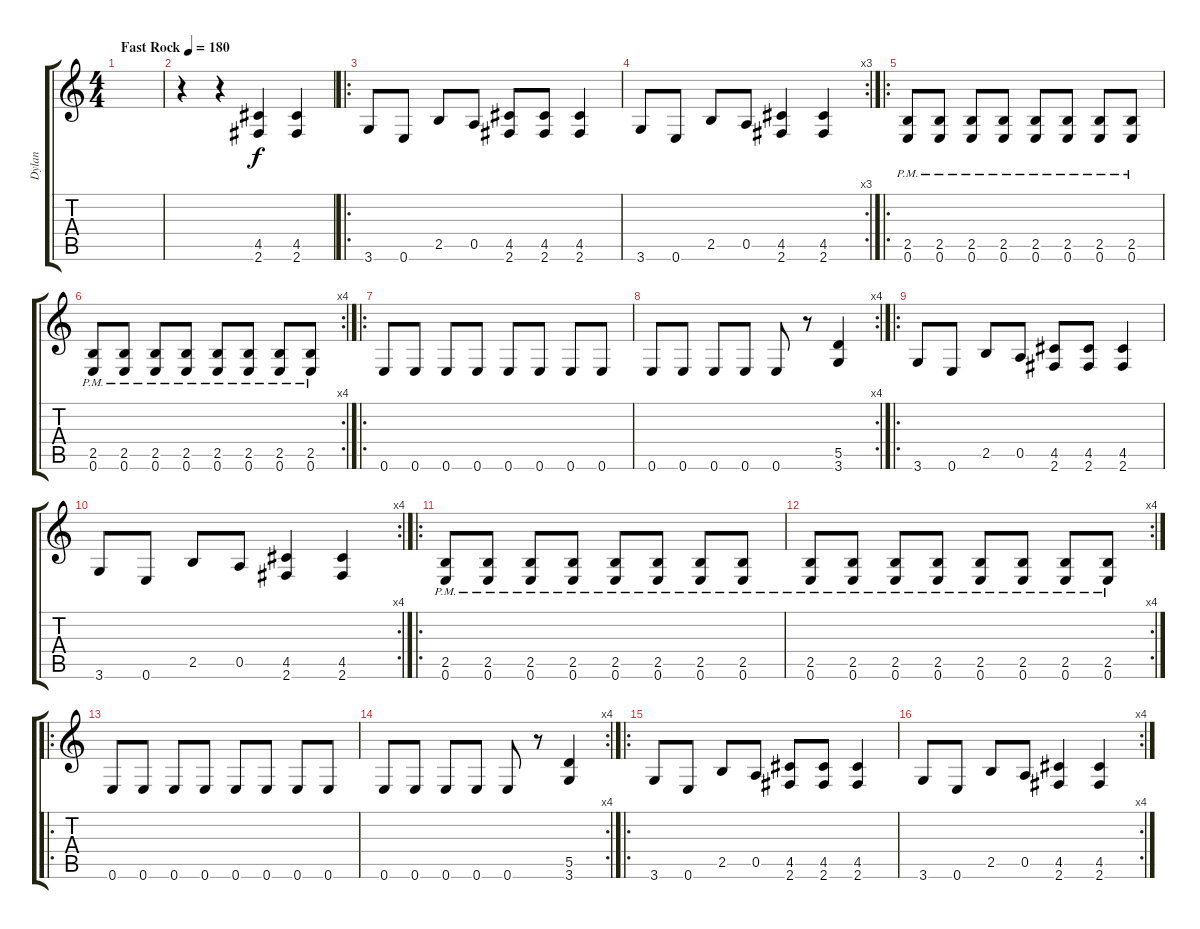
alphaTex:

\track ("Dylan" "Dylan") {instrument distortionguitar}
\staff {score tabs}
\tuning (E4 B3 G3 D3 A2 E2) {hide}
\ts (4 4)
\tempo (180 "Fast Rock")
\clef g2
\ks c
|
r.4 r.4 (4.5 2.6).4 (4.5 2.6).4 |
\ro
3.6.8 0.6.8 2.5.8 0.5.8 (4.5 2.6).8 (4.5 2.6).8 (4.5 2.6).4 |
\rc 3
3.6.8 0.6.8 2.5.8 0.5.8 (4.5 2.6).4 (4.5 2.6).4 |
\ro
(2.5{pm} 0.6{pm}).8 (2.5{pm} 0.6{pm}).8 (2.5{pm} 0.6{pm}).8 (2.5{pm} 0.6{pm}).8 (2.5{pm} 0.6{pm}).8 (2.5{pm} 0.6{pm}).8 (2.5{pm} 0.6{pm}).8 (2.5{pm} 0.6{pm}).8 |
\rc 4
(2.5{pm} 0.6{pm}).8 (2.5{pm} 0.6{pm}).8 (2.5{pm} 0.6{pm}).8 (2.5{pm} 0.6{pm}).8 (2.5{pm} 0.6{pm}).8 (2.5{pm} 0.6{pm}).8 (2.5{pm} 0.6{pm}).8 (2.5{pm} 0.6{pm}).8 |
\ro
0.6.8 0.6.8 0.6.8 0.6.8 0.6.8 0.6.8 0.6.8 0.6.8 |
\rc 4
0.6.8 0.6.8 0.6.8 0.6.8 0.6.8 r.8 (5.5 3.6).4 |
\ro
3.6.8 0.6.8 2.5.8 0.5.8 (4.5 2.6).8 (4.5 2.6).8 (4.5 2.6).4 |
\rc 4
3.6.8 0.6.8 2.5.8 0.5.8 (4.5 2.6).4 (4.5 2.6).4 |
\ro
(2.5{pm} 0.6{pm}).8 (2.5{pm} 0.6{pm}).8 (2.5{pm} 0.6{pm}).8 (2.5{pm} 0.6{pm}).8 (2.5{pm} 0.6{pm}).8 (2.5{pm} 0.6{pm}).8 (2.5{pm} 0.6{pm}).8 (2.5{pm} 0.6{pm}).8 |
\rc 4
(2.5{pm} 0.6{pm}).8 (2.5{pm} 0.6{pm}).8 (2.5{pm} 0.6{pm}).8 (2.5{pm} 0.6{pm}).8 (2.5{pm} 0.6{pm}).8 (2.5{pm} 0.6{pm}).8 (2.5{pm} 0.6{pm}).8 (2.5{pm} 0.6{pm}).8 |
\ro
0.6.8 0.6.8 0.6.8 0.6.8 0.6.8 0.6.8 0.6.8 0.6.8 |
\rc 4
0.6.8 0.6.8 0.6.8 0.6.8 0.6.8 r.8 (5.5 3.6).4 |
\ro
3.6.8 0.6.8 2.5.8 0.5.8 (4.5 2.6).8 (4.5 2.6).8 (4.5 2.6).4 |
\rc 4
3.6.8 0.6.8 2.5.8 0.5.8 (4.5 2.6).4 (4.5 2.6).4
